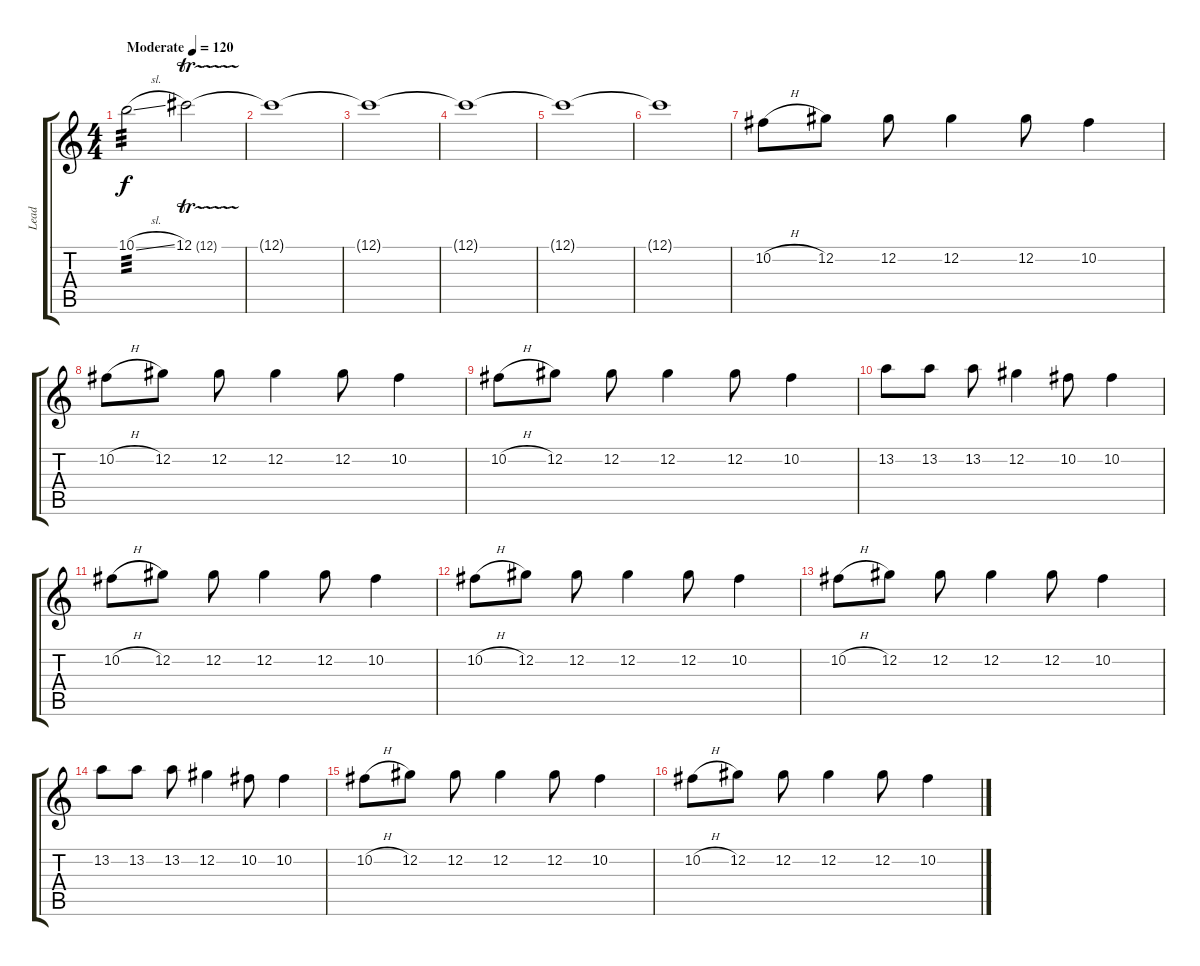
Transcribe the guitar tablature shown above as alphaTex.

\track ("Lead" "Lead") {instrument distortionguitar}
\staff {score tabs}
\tuning (Db4 Ab3 E3 B2 Gb2 Db2) {hide}
\ts (4 4)
\tempo (120 "Moderate")
\clef g2
\ks c
10.1{sl}.2{tp 3 dy f instrument distortionguitar} 12.1{tr (12 32)}.2 |
12.1{t}.1 |
12.1{t}.1 |
12.1{t}.1 |
12.1{t}.1 |
12.1{t}.1 |
10.2{h}.8 12.2.8 12.2.8 12.2.4 12.2.8 10.2.4 |
10.2{h}.8 12.2.8 12.2.8 12.2.4 12.2.8 10.2.4 |
10.2{h}.8 12.2.8 12.2.8 12.2.4 12.2.8 10.2.4 |
13.2.8 13.2.8 13.2.8 12.2.4 10.2.8 10.2.4 |
10.2{h}.8 12.2.8 12.2.8 12.2.4 12.2.8 10.2.4 |
10.2{h}.8 12.2.8 12.2.8 12.2.4 12.2.8 10.2.4 |
10.2{h}.8 12.2.8 12.2.8 12.2.4 12.2.8 10.2.4 |
13.2.8 13.2.8 13.2.8 12.2.4 10.2.8 10.2.4 |
10.2{h}.8 12.2.8 12.2.8 12.2.4 12.2.8 10.2.4 |
10.2{h}.8 12.2.8 12.2.8 12.2.4 12.2.8 10.2.4
